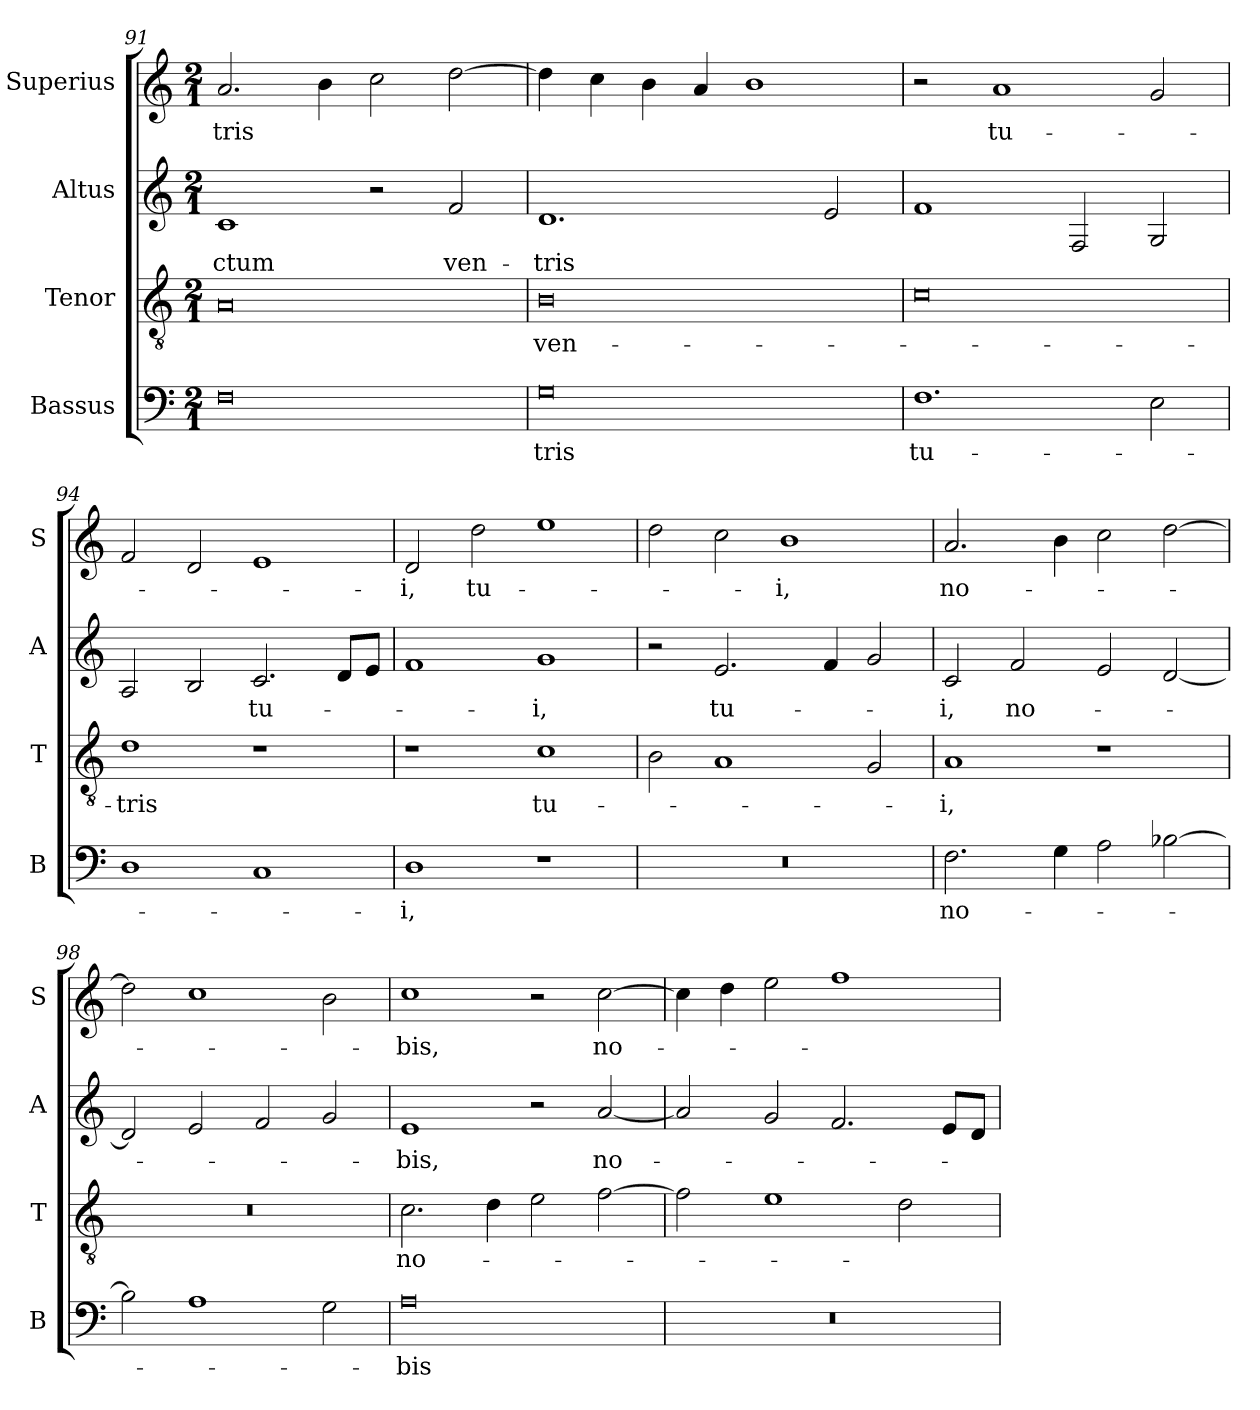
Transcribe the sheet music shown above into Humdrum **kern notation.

**kern	**text	**kern	**text	**kern	**text	**kern	**text
*part4	*part4	*part3	*part3	*part2	*part2	*part1	*part1
*staff4	*staff4	*staff3	*staff3	*staff2	*staff2	*staff1	*staff1
*I"Bassus	*	*I"Tenor	*	*I"Altus	*	*I"Superius	*
*I'B	*	*I'T	*	*I'A	*	*I'S	*
*clefF4	*	*clefGv2	*	*clefG2	*	*clefG2	*
*k[]	*	*k[]	*	*k[]	*	*k[]	*
*C:	*	*C:	*	*C:	*	*C:	*
*M2/1	*	*M2/1	*	*M2/1	*	*M2/1	*
=91	=91	=91	=91	=91	=91	=91	=91
0F	.	0A	.	1c	-ctum	2.a	-tris
.	.	.	.	.	.	4b	.
.	.	.	.	2r	.	2cc	.
.	.	.	.	2f	ven-	[2dd	.
=92	=92	=92	=92	=92	=92	=92	=92
0G	-tris	0B	ven-	1.d	-tris	4dd]	.
.	.	.	.	.	.	4cc	.
.	.	.	.	.	.	4b	.
.	.	.	.	.	.	4a	.
.	.	.	.	.	.	1b	.
.	.	.	.	2e	.	.	.
=93	=93	=93	=93	=93	=93	=93	=93
1.F	tu-	0c	.	1f	.	2r	.
.	.	.	.	.	.	1a	tu-
.	.	.	.	2F	.	.	.
2E	.	.	.	2G	.	2g	.
=94	=94	=94	=94	=94	=94	=94	=94
1D	.	1d	-tris	2A	.	2f	.
.	.	.	.	2B	.	2d	.
1C	.	1r	.	2.c	tu-	1e	.
.	.	.	.	8dL	.	.	.
.	.	.	.	8eJ	.	.	.
=95	=95	=95	=95	=95	=95	=95	=95
1D	-i,	1r	.	1f	.	2d	-i,
.	.	.	.	.	.	2dd	tu-
1r	.	1c	tu-	1g	-i,	1ee	.
=96	=96	=96	=96	=96	=96	=96	=96
0r	.	2B	.	2r	.	2dd	.
.	.	1A	.	2.e	tu-	2cc	.
.	.	.	.	.	.	1b	-i,
.	.	.	.	4f	.	.	.
.	.	2G	.	2g	.	.	.
=97	=97	=97	=97	=97	=97	=97	=97
2.F	no-	1A	-i,	2c	-i,	2.a	no-
.	.	.	.	2f	no-	.	.
4G	.	.	.	.	.	4b	.
2A	.	1r	.	2e	.	2cc	.
[2B-X	.	.	.	[2d	.	[2dd	.
=98	=98	=98	=98	=98	=98	=98	=98
2B-]	.	0r	.	2d]	.	2dd]	.
1A	.	.	.	2e	.	1cc	.
.	.	.	.	2f	.	.	.
2G	.	.	.	2g	.	2b	.
=99	=99	=99	=99	=99	=99	=99	=99
0A	-bis	2.c	no-	1e	-bis,	1cc	-bis,
.	.	4d	.	.	.	.	.
.	.	2e	.	2r	.	2r	.
.	.	[2f	.	[2a	no-	[2cc	no-
=100	=100	=100	=100	=100	=100	=100	=100
0r	.	2f]	.	2a]	.	4cc]	.
.	.	.	.	.	.	4dd	.
.	.	1e	.	2g	.	2ee	.
.	.	.	.	2.f	.	1ff	.
.	.	2d	.	.	.	.	.
.	.	.	.	8eL	.	.	.
.	.	.	.	8dJ	.	.	.
=	=	=	=	=	=	=	=
*-	*-	*-	*-	*-	*-	*-	*-
